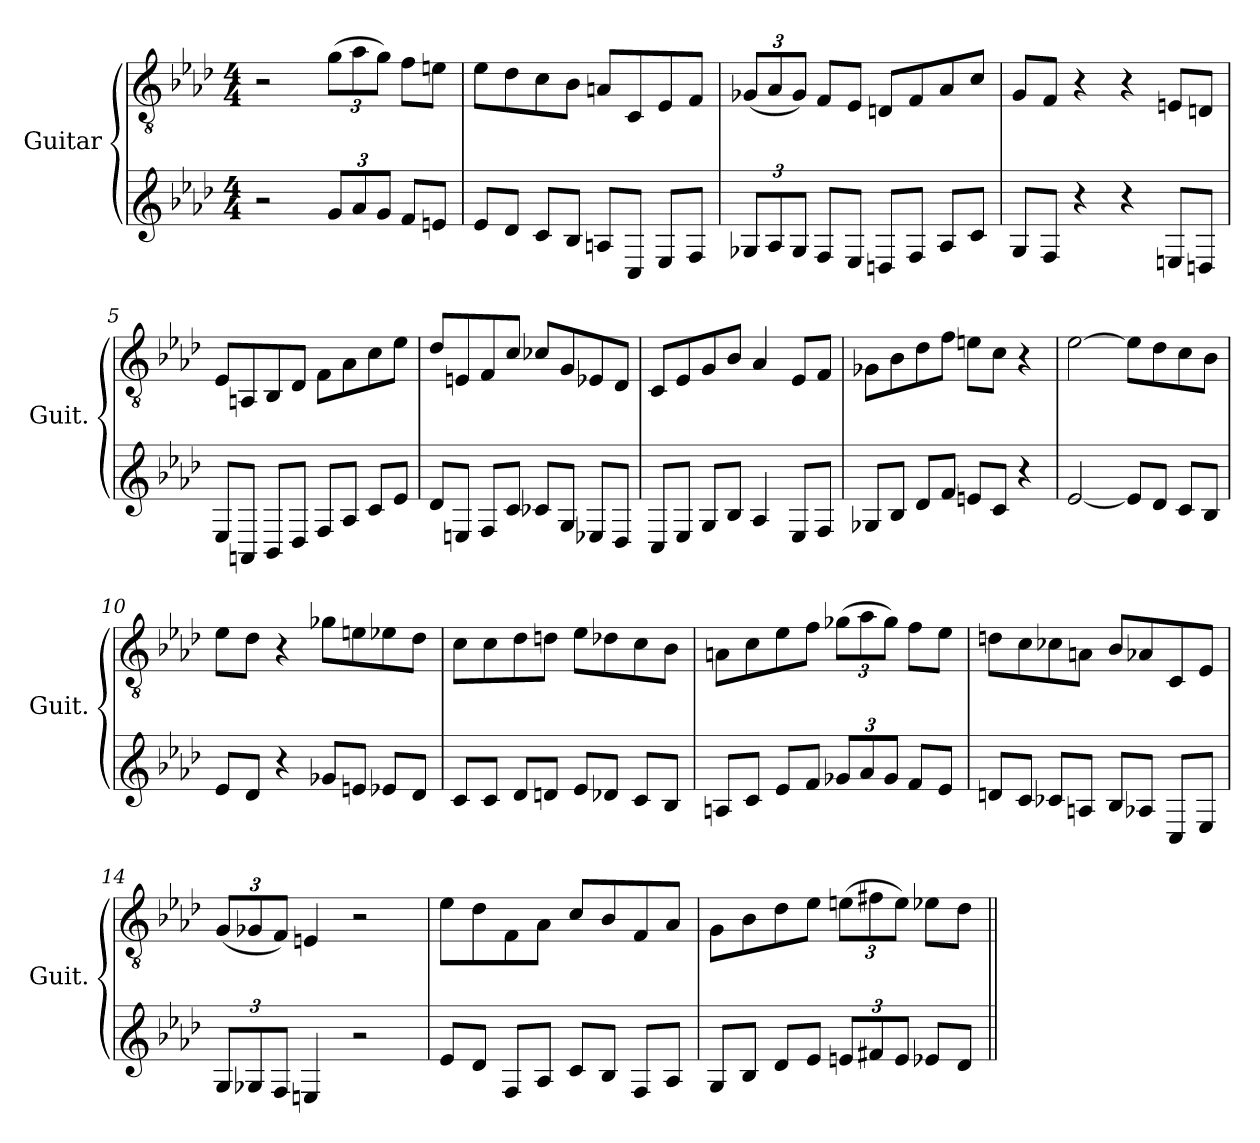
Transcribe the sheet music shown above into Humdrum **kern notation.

**kern	**kern
*part1	*part1
*staff2	*staff1
*I"Guitar	*
*I'Guit.	*
*stria6	*
*	*clefGv2
*k[b-e-a-d-]	*k[b-e-a-d-]
*M4/4	*M4/4
=1	=1
2r	2r
*Xbrackettup	*Xbrackettup
12gL	(12g\L
12a-	12a-\
12gJ	12g\J)
8fL	8f\L
8eJ	8en\J
=2	=2
8e-L	8e-\L
8d-J	8d-\
8cL	8c\
8B-J	8B-\J
8AL	8An/L
8CJ	8C/
8E-L	8E-/
8FJ	8F/J
=3	=3
12G-L	(12G-X/L
12A-	12A-/
12G-J	12G-/J)
8FL	8F/L
8E-J	8E-/J
8DL	8Dn/L
8FJ	8F/
8A-L	8A-/
8cJ	8c/J
=4	=4
8GL	8G/L
8FJ	8F/J
4r	4r
4r	4r
8EL	8En/L
8DJ	8Dn/J
!!LO:LB:g=z
=5	=5
8E-L	8E-/L
8AAJ	8AAn/
8BB-L	8BB-/
8D-J	8D-/J
8FL	8F\L
8A-J	8A-\
8cL	8c\
8e-J	8e-\J
=6	=6
8d-L	8d-/L
8EJ	8En/
8FL	8F/
8cJ	8c/J
8c-L	8c-X/L
8GJ	8G/
8E-L	8E-X/
8D-J	8D-/J
=7	=7
8CL	8C/L
8E-J	8E-/
8GL	8G/
8B-J	8B-/J
4A-	4A-/
8E-L	8E-/L
8FJ	8F/J
=8	=8
8G-L	8G-X\L
8B-J	8B-\
8d-L	8d-\
8fJ	8f\J
8eL	8en\L
8cJ	8c\J
4r	4r
!!LO:LB:g=z
=9	=9
[2e-	[2e-\
8e-L]	8e-\L]
8d-J	8d-\
8cL	8c\
8B-J	8B-\J
=10	=10
8e-L	8e-\L
8d-J	8d-\J
4r	4r
8g-L	8g-X\L
8eJ	8en\
8e-L	8e-X\
8d-J	8d-\J
=11	=11
8cL	8c\L
8cJ	8c\
8d-L	8d-\
8dJ	8dn\J
8e-L	8e-\L
8d-J	8d-X\
8cL	8c\
8B-J	8B-\J
=12	=12
8AL	8An\L
8cJ	8c\
8e-L	8e-\
8fJ	8f\J
12g-L	(12g-X\L
12a-	12a-\
12g-J	12g-\J)
8fL	8f\L
8e-J	8e-\J
!!LO:LB:g=z
=13	=13
8dL	8dn\L
8cJ	8c\
8c-L	8c-X\
8AJ	8An\J
8B-L	8B-/L
8A-J	8A-X/
8CL	8C/
8E-J	8E-/J
=14	=14
12GL	(12G/L
12G-	12G-X/
12FJ	12F/J)
4E	4En/
2r	2r
=15	=15
8e-L	8e-\L
8d-J	8d-\
8FL	8F\
8A-J	8A-\J
8cL	8c/L
8B-J	8B-/
8FL	8F/
8A-J	8A-/J
=16	=16
8GL	8G\L
8B-J	8B-\
8d-L	8d-\
8e-J	8e-\J
12eL	(12en\L
12f#	12f#X\
12eJ	12e\J)
8e-L	8e-X\L
8d-J	8d-\J
=||	=||
*-	*-
